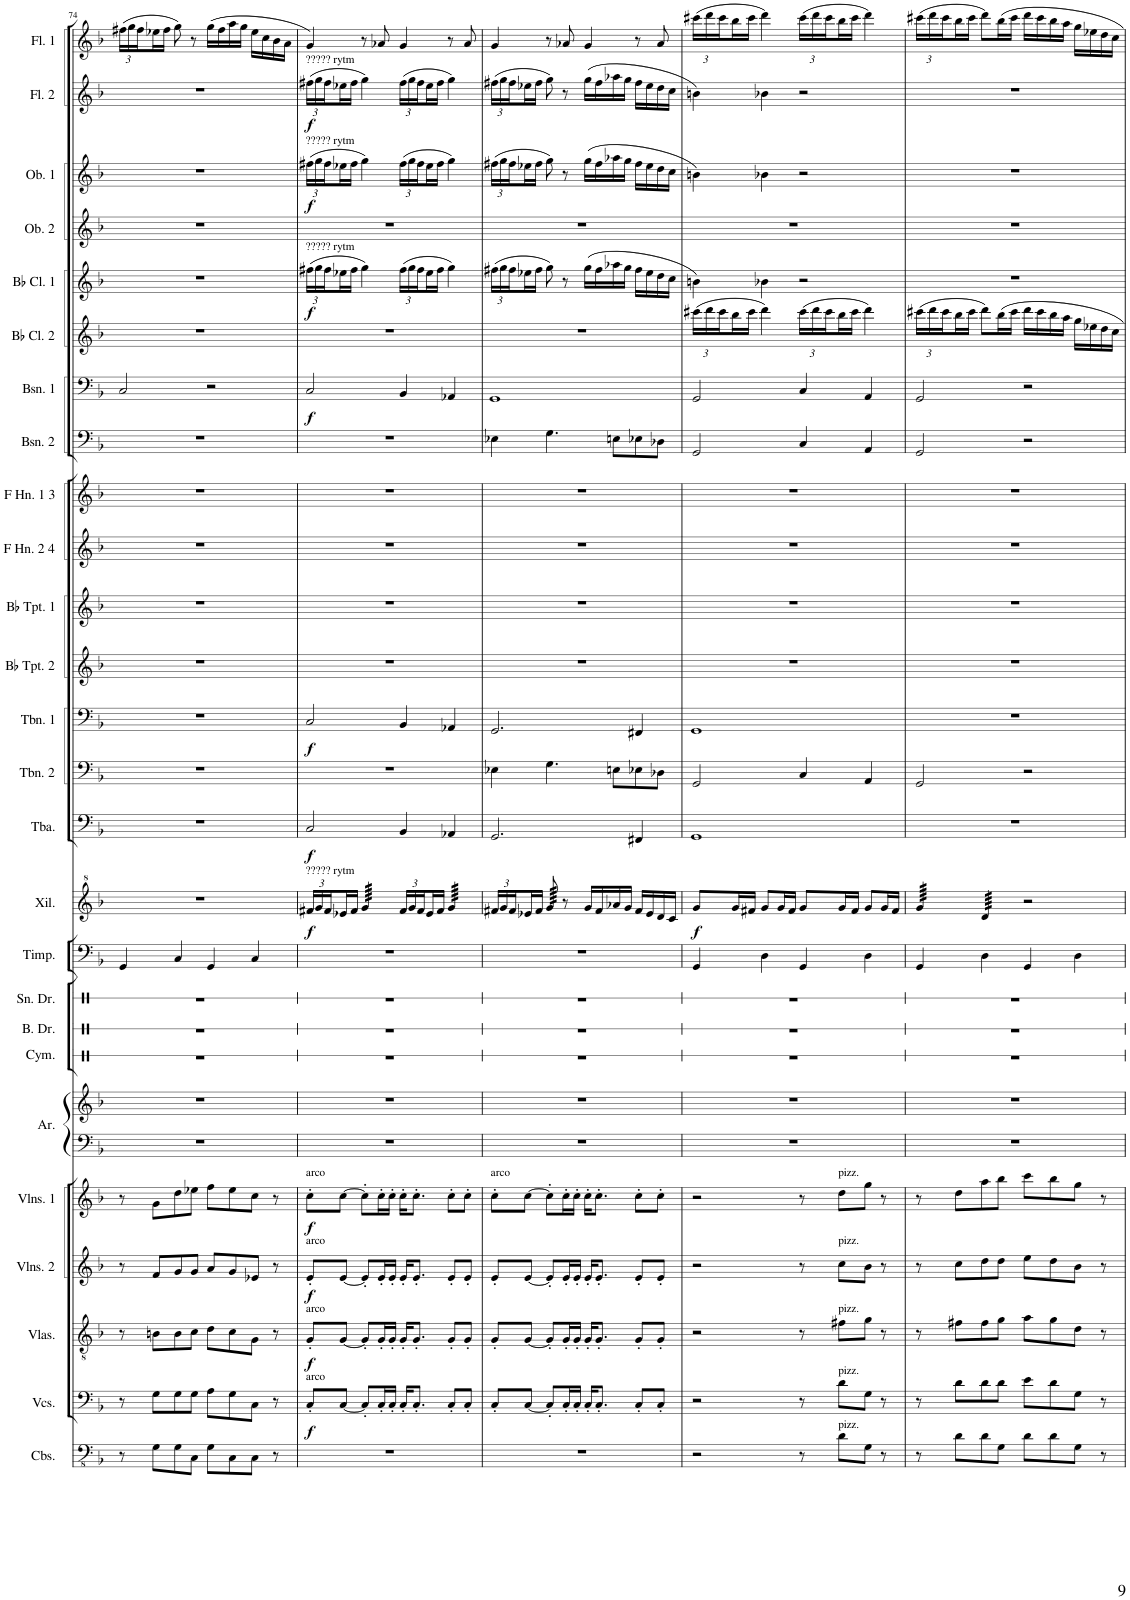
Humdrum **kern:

**kern	**kern	**dynam	**kern	**dynam	**kern	**dynam	**kern	**dynam	**kern	**kern	**kern	**kern	**kern	**kern	**kern	**dynam	**kern	**dynam	**kern	**kern	**dynam	**kern	**kern	**kern	**kern	**kern	**kern	**dynam	**kern	**kern	**dynam	**kern	**kern	**dynam	**kern	**dynam	**kern
*part26	*part25	*part25	*part24	*part24	*part23	*part23	*part22	*part22	*part21	*part21	*part20	*part19	*part18	*part17	*part16	*part16	*part15	*part15	*part14	*part13	*part13	*part12	*part11	*part10	*part9	*part8	*part7	*part7	*part6	*part5	*part5	*part4	*part3	*part3	*part2	*part2	*part1
*staff27	*staff26	*staff26	*staff25	*staff25	*staff24	*staff24	*staff23	*staff23	*staff22	*staff21	*staff20	*staff19	*staff18	*staff17	*staff16	*staff16	*staff15	*staff15	*staff14	*staff13	*staff13	*staff12	*staff11	*staff10	*staff9	*staff8	*staff7	*staff7	*staff6	*staff5	*staff5	*staff4	*staff3	*staff3	*staff2	*staff2	*staff1
*I"Contrabasses	*I"Violoncellos	*	*I"Violas	*	*I"Violins 2	*	*I"Violins 1	*	*I"Arpa	*	*I"Cymbal	*I"Bass Drum	*I"Snare Drum	*I"Timpani	*I"Xilofono	*	*I"Tuba	*	*I"Trombone 2	*I"Trombone 1	*	*I"Bb Trumpet 2	*I"Bb Trumpet 1	*I"F Horn 2 &amp; 4	*I"F Horn 1 &amp; 3	*I"Bassoon 2	*I"Bassoon 1	*	*I"Bb Clarinet 2	*I"Bb Clarinet 1	*	*I"Oboe 2	*I"Oboe 1	*	*I"Flute 2	*	*I"Flute 1
*I'Cbs.	*I'Vcs.	*	*I'Vlas.	*	*I'Vlns. 2	*	*I'Vlns. 1	*	*I'Ar.	*	*I'Cym.	*I'B. Dr.	*I'Sn. Dr.	*I'Timp.	*I'Xil.	*	*I'Tba.	*	*I'Tbn. 2	*I'Tbn. 1	*	*I'Bb Tpt. 2	*I'Bb Tpt. 1	*I'F Hn. 2 4	*I'F Hn. 1 3	*I'Bsn. 2	*I'Bsn. 1	*	*I'Bb Cl. 2	*I'Bb Cl. 1	*	*I'Ob. 2	*I'Ob. 1	*	*I'Fl. 2	*	*I'Fl. 1
!!LO:PB:g=z
*clefFv4	*clefF4	*	*clefGv2	*	*clefG2	*	*clefG2	*	*clefF4	*clefG2	*clefX	*clefX	*clefX	*clefF4	*clefG^2	*	*clefF4	*	*clefF4	*clefF4	*	*clefG2	*clefG2	*clefG2	*clefG2	*clefF4	*clefF4	*	*clefG2	*clefG2	*	*clefG2	*clefG2	*	*clefG2	*	*clefG2
*	*	*	*	*	*	*	*	*	*	*	*	*	*	*	*	*	*	*	*	*	*	*ITrd1c2	*ITrd1c2	*ITrd4c7	*ITrd4c7	*	*	*	*ITrd1c2	*ITrd1c2	*	*	*	*	*	*	*
*k[b-]	*k[b-]	*	*k[b-]	*	*k[b-]	*	*k[b-]	*	*k[b-]	*k[b-]	*k[]	*k[]	*k[]	*k[b-]	*k[b-]	*	*k[b-]	*	*k[b-]	*k[b-]	*	*k[b-]	*k[b-]	*k[b-]	*k[b-]	*k[b-]	*k[b-]	*	*k[b-]	*k[b-]	*	*k[b-]	*k[b-]	*	*k[b-]	*	*k[b-]
*M4/4	*M4/4	*	*M4/4	*	*M4/4	*	*M4/4	*	*M4/4	*M4/4	*M4/4	*M4/4	*M4/4	*M4/4	*M4/4	*	*M4/4	*	*M4/4	*M4/4	*	*M4/4	*M4/4	*M4/4	*M4/4	*M4/4	*M4/4	*	*M4/4	*M4/4	*	*M4/4	*M4/4	*	*M4/4	*	*M4/4
*	*	*	*	*	*	*	*	*	*	*	*	*	*	*	*	*	*	*	*	*	*	*	*	*	*	*	*	*	*	*	*	*	*	*	*	*	*Xbrackettup
=74	=74	=74	=74	=74	=74	=74	=74	=74	=74	=74	=74	=74	=74	=74	=74	=74	=74	=74	=74	=74	=74	=74	=74	=74	=74	=74	=74	=74	=74	=74	=74	=74	=74	=74	=74	=74	=74
8r	8r	.	8r	.	8r	.	8r	.	1r	1r	1r	1r	1r	4GG/	1r	.	1r	.	1r	1r	.	1r	1r	1r	1r	1r	2C/	.	1r	1r	.	1r	1r	.	1r	.	(24ff#X\LL
.	.	.	.	.	.	.	.	.	.	.	.	.	.	.	.	.	.	.	.	.	.	.	.	.	.	.	.	.	.	.	.	.	.	.	.	.	24gg\
.	.	.	.	.	.	.	.	.	.	.	.	.	.	.	.	.	.	.	.	.	.	.	.	.	.	.	.	.	.	.	.	.	.	.	.	.	24ff#\
8GG\L	8G\L	.	8Bn\L	.	8f/L	.	8g\L	.	.	.	.	.	.	.	.	.	.	.	.	.	.	.	.	.	.	.	.	.	.	.	.	.	.	.	.	.	16ee-X\
.	.	.	.	.	.	.	.	.	.	.	.	.	.	.	.	.	.	.	.	.	.	.	.	.	.	.	.	.	.	.	.	.	.	.	.	.	16ff#\JJ
8GG\	8G\	.	8B\	.	8g/	.	8dd\	.	.	.	.	.	.	4C/	.	.	.	.	.	.	.	.	.	.	.	.	.	.	.	.	.	.	.	.	.	.	8gg\)
8CC\J	8G\J	.	8c\J	.	8g/J	.	8ee-X\J	.	.	.	.	.	.	.	.	.	.	.	.	.	.	.	.	.	.	.	.	.	.	.	.	.	.	.	.	.	8r
8GG\L	8A\L	.	8d\L	.	8a/L	.	8ff\L	.	.	.	.	.	.	4GG/	.	.	.	.	.	.	.	.	.	.	.	.	2r	.	.	.	.	.	.	.	.	.	(16gg\LL
.	.	.	.	.	.	.	.	.	.	.	.	.	.	.	.	.	.	.	.	.	.	.	.	.	.	.	.	.	.	.	.	.	.	.	.	.	16ff#\
8CC\	8G\	.	8c\	.	8g/	.	8ee-\	.	.	.	.	.	.	.	.	.	.	.	.	.	.	.	.	.	.	.	.	.	.	.	.	.	.	.	.	.	16aa\
.	.	.	.	.	.	.	.	.	.	.	.	.	.	.	.	.	.	.	.	.	.	.	.	.	.	.	.	.	.	.	.	.	.	.	.	.	16gg\JJ
8CC\J	8C\J	.	8G\J	.	8e-X/J	.	8cc\J	.	.	.	.	.	.	4C/	.	.	.	.	.	.	.	.	.	.	.	.	.	.	.	.	.	.	.	.	.	.	16ee-\LL
.	.	.	.	.	.	.	.	.	.	.	.	.	.	.	.	.	.	.	.	.	.	.	.	.	.	.	.	.	.	.	.	.	.	.	.	.	16cc\
8r	8r	.	8r	.	8r	.	8r	.	.	.	.	.	.	.	.	.	.	.	.	.	.	.	.	.	.	.	.	.	.	.	.	.	.	.	.	.	16b-\
.	.	.	.	.	.	.	.	.	.	.	.	.	.	.	.	.	.	.	.	.	.	.	.	.	.	.	.	.	.	.	.	.	.	.	.	.	16a\JJ
=75	=75	=75	=75	=75	=75	=75	=75	=75	=75	=75	=75	=75	=75	=75	=75	=75	=75	=75	=75	=75	=75	=75	=75	=75	=75	=75	=75	=75	=75	=75	=75	=75	=75	=75	=75	=75	=75
*	*	*	*	*	*	*	*	*	*	*	*	*	*	*	*Xbrackettup	*	*	*	*	*	*	*	*	*	*	*	*	*	*	*Xbrackettup	*	*	*Xbrackettup	*	*Xbrackettup	*	*
!	!	!	!	!	!	!	!	!	!	!	!	!	!	!	!	!	!	!	!	!	!	!	!	!	!	!	!	!	!	!	!	!	!	!	!LO:TX:a:t=????? rytm	!	!
!	!	!	!	!	!	!	!	!	!	!	!	!	!	!	!	!	!	!	!	!	!	!	!	!	!	!	!	!	!	!	!	!	!LO:TX:a:t=????? rytm	!	!	!	!
!	!	!	!	!	!	!	!	!	!	!	!	!	!	!	!	!	!	!	!	!	!	!	!	!	!	!	!	!	!	!LO:TX:a:t=????? rytm	!	!	!	!	!	!	!
!	!	!	!	!	!	!	!	!	!	!	!	!	!	!	!LO:TX:a:t=????? rytm	!	!	!	!	!	!	!	!	!	!	!	!	!	!	!	!	!	!	!	!	!	!
!	!	!	!	!	!	!	!LO:TX:a:t=arco	!	!	!	!	!	!	!	!	!	!	!	!	!	!	!	!	!	!	!	!	!	!	!	!	!	!	!	!	!	!
!	!	!	!	!	!LO:TX:a:t=arco	!	!	!	!	!	!	!	!	!	!	!	!	!	!	!	!	!	!	!	!	!	!	!	!	!	!	!	!	!	!	!	!
!	!	!	!LO:TX:a:t=arco	!	!	!	!	!	!	!	!	!	!	!	!	!	!	!	!	!	!	!	!	!	!	!	!	!	!	!	!	!	!	!	!	!	!
!	!LO:TX:a:t=arco	!	!	!	!	!	!	!	!	!	!	!	!	!	!	!	!	!	!	!	!	!	!	!	!	!	!	!	!	!	!	!	!	!	!	!	!
!	!	!LO:DY:b	!	!LO:DY:b	!	!LO:DY:b	!	!LO:DY:b	!	!	!	!	!	!	!	!LO:DY:b	!	!LO:DY:b	!	!	!LO:DY:b	!	!	!	!	!	!	!LO:DY:b	!	!	!LO:DY:b	!	!	!LO:DY:b	!	!LO:DY:b	!
1r	8C'/L	f	8G'/L	f	8e'/L	f	8cc'\L	f	1r	1r	1r	1r	1r	1r	24ff#X/LL	f	2C/	f	1r	2C/	f	1r	1r	1r	1r	1r	2C/	f	1r	(24ff#X\LL	f	1r	(24ff#X\LL	f	(24ff#X\LL	f	4g/)
.	.	.	.	.	.	.	.	.	.	.	.	.	.	.	24gg/	.	.	.	.	.	.	.	.	.	.	.	.	.	.	24gg\	.	.	24gg\	.	24gg\	.	.
.	.	.	.	.	.	.	.	.	.	.	.	.	.	.	24ff#/	.	.	.	.	.	.	.	.	.	.	.	.	.	.	24ff#\	.	.	24ff#\	.	24ff#\	.	.
.	[8C/J	.	[8G/J	.	[8e/J	.	[8cc\J	.	.	.	.	.	.	.	16ee-X/	.	.	.	.	.	.	.	.	.	.	.	.	.	.	16ee-X\	.	.	16ee-X\	.	16ee-X\	.	.
.	.	.	.	.	.	.	.	.	.	.	.	.	.	.	16ff#/JJ	.	.	.	.	.	.	.	.	.	.	.	.	.	.	16ff#\JJ	.	.	16ff#\JJ	.	16ff#\JJ	.	.
*	*	*	*	*	*	*	*	*	*	*	*	*	*	*	*tremolo	*	*	*	*	*	*	*	*	*	*	*	*	*	*	*	*	*	*	*	*	*	*
.	8C'/L]	.	8G'/L]	.	8e'/L]	.	8cc'\L]	.	.	.	.	.	.	.	64gg/LLLL	.	.	.	.	.	.	.	.	.	.	.	.	.	.	4gg\)	.	.	4gg\)	.	4gg\)	.	8r
.	.	.	.	.	.	.	.	.	.	.	.	.	.	.	64gg/	.	.	.	.	.	.	.	.	.	.	.	.	.	.	.	.	.	.	.	.	.	.
.	.	.	.	.	.	.	.	.	.	.	.	.	.	.	64gg/	.	.	.	.	.	.	.	.	.	.	.	.	.	.	.	.	.	.	.	.	.	.
.	.	.	.	.	.	.	.	.	.	.	.	.	.	.	64gg/	.	.	.	.	.	.	.	.	.	.	.	.	.	.	.	.	.	.	.	.	.	.
.	.	.	.	.	.	.	.	.	.	.	.	.	.	.	64gg/	.	.	.	.	.	.	.	.	.	.	.	.	.	.	.	.	.	.	.	.	.	.
.	.	.	.	.	.	.	.	.	.	.	.	.	.	.	64gg/	.	.	.	.	.	.	.	.	.	.	.	.	.	.	.	.	.	.	.	.	.	.
.	.	.	.	.	.	.	.	.	.	.	.	.	.	.	64gg/	.	.	.	.	.	.	.	.	.	.	.	.	.	.	.	.	.	.	.	.	.	.
.	.	.	.	.	.	.	.	.	.	.	.	.	.	.	64gg/	.	.	.	.	.	.	.	.	.	.	.	.	.	.	.	.	.	.	.	.	.	.
.	16C'/L	.	16G'/L	.	16e'/L	.	16cc'\L	.	.	.	.	.	.	.	64gg/	.	.	.	.	.	.	.	.	.	.	.	.	.	.	.	.	.	.	.	.	.	8a-X/
.	.	.	.	.	.	.	.	.	.	.	.	.	.	.	64gg/	.	.	.	.	.	.	.	.	.	.	.	.	.	.	.	.	.	.	.	.	.	.
.	.	.	.	.	.	.	.	.	.	.	.	.	.	.	64gg/	.	.	.	.	.	.	.	.	.	.	.	.	.	.	.	.	.	.	.	.	.	.
.	.	.	.	.	.	.	.	.	.	.	.	.	.	.	64gg/	.	.	.	.	.	.	.	.	.	.	.	.	.	.	.	.	.	.	.	.	.	.
.	16C'/JJ	.	16G'/JJ	.	16e'/JJ	.	16cc'\JJ	.	.	.	.	.	.	.	64gg/	.	.	.	.	.	.	.	.	.	.	.	.	.	.	.	.	.	.	.	.	.	.
.	.	.	.	.	.	.	.	.	.	.	.	.	.	.	64gg/	.	.	.	.	.	.	.	.	.	.	.	.	.	.	.	.	.	.	.	.	.	.
.	.	.	.	.	.	.	.	.	.	.	.	.	.	.	64gg/	.	.	.	.	.	.	.	.	.	.	.	.	.	.	.	.	.	.	.	.	.	.
.	.	.	.	.	.	.	.	.	.	.	.	.	.	.	64gg/JJJJ	.	.	.	.	.	.	.	.	.	.	.	.	.	.	.	.	.	.	.	.	.	.
*	*	*	*	*	*	*	*	*	*	*	*	*	*	*	*Xtremolo	*	*	*	*	*	*	*	*	*	*	*	*	*	*	*	*	*	*	*	*	*	*
.	16C'/KL	.	16G'/KL	.	16e'/KL	.	16cc'\KL	.	.	.	.	.	.	.	24ff#/LL	.	4BB-/	.	.	4BB-/	.	.	.	.	.	.	4BB-/	.	.	(24ff#\LL	.	.	(24ff#\LL	.	(24ff#\LL	.	4g/
.	.	.	.	.	.	.	.	.	.	.	.	.	.	.	24gg/	.	.	.	.	.	.	.	.	.	.	.	.	.	.	24gg\	.	.	24gg\	.	24gg\	.	.
.	8.C'/J	.	8.G'/J	.	8.e'/J	.	8.cc'\J	.	.	.	.	.	.	.	.	.	.	.	.	.	.	.	.	.	.	.	.	.	.	.	.	.	.	.	.	.	.
.	.	.	.	.	.	.	.	.	.	.	.	.	.	.	24ff#/	.	.	.	.	.	.	.	.	.	.	.	.	.	.	24ff#\	.	.	24ff#\	.	24ff#\	.	.
.	.	.	.	.	.	.	.	.	.	.	.	.	.	.	16ee-/	.	.	.	.	.	.	.	.	.	.	.	.	.	.	16ee-\	.	.	16ee-\	.	16ee-\	.	.
.	.	.	.	.	.	.	.	.	.	.	.	.	.	.	16ff#/JJ	.	.	.	.	.	.	.	.	.	.	.	.	.	.	16ff#\JJ	.	.	16ff#\JJ	.	16ff#\JJ	.	.
*	*	*	*	*	*	*	*	*	*	*	*	*	*	*	*tremolo	*	*	*	*	*	*	*	*	*	*	*	*	*	*	*	*	*	*	*	*	*	*
.	8C'/L	.	8G'/L	.	8e'/L	.	8cc'\L	.	.	.	.	.	.	.	64gg/LLLL	.	4AA-X/	.	.	4AA-X/	.	.	.	.	.	.	4AA-X/	.	.	4gg\)	.	.	4gg\)	.	4gg\)	.	8r
.	.	.	.	.	.	.	.	.	.	.	.	.	.	.	64gg/	.	.	.	.	.	.	.	.	.	.	.	.	.	.	.	.	.	.	.	.	.	.
.	.	.	.	.	.	.	.	.	.	.	.	.	.	.	64gg/	.	.	.	.	.	.	.	.	.	.	.	.	.	.	.	.	.	.	.	.	.	.
.	.	.	.	.	.	.	.	.	.	.	.	.	.	.	64gg/	.	.	.	.	.	.	.	.	.	.	.	.	.	.	.	.	.	.	.	.	.	.
.	.	.	.	.	.	.	.	.	.	.	.	.	.	.	64gg/	.	.	.	.	.	.	.	.	.	.	.	.	.	.	.	.	.	.	.	.	.	.
.	.	.	.	.	.	.	.	.	.	.	.	.	.	.	64gg/	.	.	.	.	.	.	.	.	.	.	.	.	.	.	.	.	.	.	.	.	.	.
.	.	.	.	.	.	.	.	.	.	.	.	.	.	.	64gg/	.	.	.	.	.	.	.	.	.	.	.	.	.	.	.	.	.	.	.	.	.	.
.	.	.	.	.	.	.	.	.	.	.	.	.	.	.	64gg/	.	.	.	.	.	.	.	.	.	.	.	.	.	.	.	.	.	.	.	.	.	.
.	8C'/J	.	8G'/J	.	8e'/J	.	8cc'\J	.	.	.	.	.	.	.	64gg/	.	.	.	.	.	.	.	.	.	.	.	.	.	.	.	.	.	.	.	.	.	8a-/
.	.	.	.	.	.	.	.	.	.	.	.	.	.	.	64gg/	.	.	.	.	.	.	.	.	.	.	.	.	.	.	.	.	.	.	.	.	.	.
.	.	.	.	.	.	.	.	.	.	.	.	.	.	.	64gg/	.	.	.	.	.	.	.	.	.	.	.	.	.	.	.	.	.	.	.	.	.	.
.	.	.	.	.	.	.	.	.	.	.	.	.	.	.	64gg/	.	.	.	.	.	.	.	.	.	.	.	.	.	.	.	.	.	.	.	.	.	.
.	.	.	.	.	.	.	.	.	.	.	.	.	.	.	64gg/	.	.	.	.	.	.	.	.	.	.	.	.	.	.	.	.	.	.	.	.	.	.
.	.	.	.	.	.	.	.	.	.	.	.	.	.	.	64gg/	.	.	.	.	.	.	.	.	.	.	.	.	.	.	.	.	.	.	.	.	.	.
.	.	.	.	.	.	.	.	.	.	.	.	.	.	.	64gg/	.	.	.	.	.	.	.	.	.	.	.	.	.	.	.	.	.	.	.	.	.	.
.	.	.	.	.	.	.	.	.	.	.	.	.	.	.	64gg/JJJJ	.	.	.	.	.	.	.	.	.	.	.	.	.	.	.	.	.	.	.	.	.	.
*	*	*	*	*	*	*	*	*	*	*	*	*	*	*	*Xtremolo	*	*	*	*	*	*	*	*	*	*	*	*	*	*	*	*	*	*	*	*	*	*
=76	=76	=76	=76	=76	=76	=76	=76	=76	=76	=76	=76	=76	=76	=76	=76	=76	=76	=76	=76	=76	=76	=76	=76	=76	=76	=76	=76	=76	=76	=76	=76	=76	=76	=76	=76	=76	=76
!	!	!	!	!	!	!	!LO:TX:a:t=arco	!	!	!	!	!	!	!	!	!	!	!	!	!	!	!	!	!	!	!	!	!	!	!	!	!	!	!	!	!	!
1r	8C'/L	.	8G'/L	.	8e'/L	.	8cc'\L	.	1r	1r	1r	1r	1r	1r	24ff#X/LL	.	2.GG/	.	4E-X\	2.GG/	.	1r	1r	1r	1r	4E-X\	1GG	.	1r	(24ff#X\LL	.	1r	(24ff#X\LL	.	(24ff#X\LL	.	4g/
.	.	.	.	.	.	.	.	.	.	.	.	.	.	.	24gg/	.	.	.	.	.	.	.	.	.	.	.	.	.	.	24gg\	.	.	24gg\	.	24gg\	.	.
.	.	.	.	.	.	.	.	.	.	.	.	.	.	.	24ff#/	.	.	.	.	.	.	.	.	.	.	.	.	.	.	24ff#\	.	.	24ff#\	.	24ff#\	.	.
.	[8C/J	.	[8G/J	.	[8e/J	.	[8cc\J	.	.	.	.	.	.	.	16ee-X/	.	.	.	.	.	.	.	.	.	.	.	.	.	.	16ee-X\	.	.	16ee-X\	.	16ee-X\	.	.
.	.	.	.	.	.	.	.	.	.	.	.	.	.	.	16ff#/JJ	.	.	.	.	.	.	.	.	.	.	.	.	.	.	16ff#\JJ	.	.	16ff#\JJ	.	16ff#\JJ	.	.
*	*	*	*	*	*	*	*	*	*	*	*	*	*	*	*tremolo	*	*	*	*	*	*	*	*	*	*	*	*	*	*	*	*	*	*	*	*	*	*
.	8C'/L]	.	8G'/L]	.	8e'/L]	.	8cc'\L]	.	.	.	.	.	.	.	128gg/	.	.	.	4.G\	.	.	.	.	.	.	4.G\	.	.	.	8gg\)	.	.	8gg\)	.	8gg\)	.	8r
.	.	.	.	.	.	.	.	.	.	.	.	.	.	.	128gg/	.	.	.	.	.	.	.	.	.	.	.	.	.	.	.	.	.	.	.	.	.	.
.	.	.	.	.	.	.	.	.	.	.	.	.	.	.	128gg/	.	.	.	.	.	.	.	.	.	.	.	.	.	.	.	.	.	.	.	.	.	.
.	.	.	.	.	.	.	.	.	.	.	.	.	.	.	128gg/	.	.	.	.	.	.	.	.	.	.	.	.	.	.	.	.	.	.	.	.	.	.
.	.	.	.	.	.	.	.	.	.	.	.	.	.	.	128gg/	.	.	.	.	.	.	.	.	.	.	.	.	.	.	.	.	.	.	.	.	.	.
.	.	.	.	.	.	.	.	.	.	.	.	.	.	.	128gg/	.	.	.	.	.	.	.	.	.	.	.	.	.	.	.	.	.	.	.	.	.	.
.	.	.	.	.	.	.	.	.	.	.	.	.	.	.	128gg/	.	.	.	.	.	.	.	.	.	.	.	.	.	.	.	.	.	.	.	.	.	.
.	.	.	.	.	.	.	.	.	.	.	.	.	.	.	128gg/	.	.	.	.	.	.	.	.	.	.	.	.	.	.	.	.	.	.	.	.	.	.
.	.	.	.	.	.	.	.	.	.	.	.	.	.	.	128gg/	.	.	.	.	.	.	.	.	.	.	.	.	.	.	.	.	.	.	.	.	.	.
.	.	.	.	.	.	.	.	.	.	.	.	.	.	.	128gg/	.	.	.	.	.	.	.	.	.	.	.	.	.	.	.	.	.	.	.	.	.	.
.	.	.	.	.	.	.	.	.	.	.	.	.	.	.	128gg/	.	.	.	.	.	.	.	.	.	.	.	.	.	.	.	.	.	.	.	.	.	.
.	.	.	.	.	.	.	.	.	.	.	.	.	.	.	128gg/	.	.	.	.	.	.	.	.	.	.	.	.	.	.	.	.	.	.	.	.	.	.
.	.	.	.	.	.	.	.	.	.	.	.	.	.	.	128gg/	.	.	.	.	.	.	.	.	.	.	.	.	.	.	.	.	.	.	.	.	.	.
.	.	.	.	.	.	.	.	.	.	.	.	.	.	.	128gg/	.	.	.	.	.	.	.	.	.	.	.	.	.	.	.	.	.	.	.	.	.	.
.	.	.	.	.	.	.	.	.	.	.	.	.	.	.	128gg/	.	.	.	.	.	.	.	.	.	.	.	.	.	.	.	.	.	.	.	.	.	.
.	.	.	.	.	.	.	.	.	.	.	.	.	.	.	128gg/	.	.	.	.	.	.	.	.	.	.	.	.	.	.	.	.	.	.	.	.	.	.
*	*	*	*	*	*	*	*	*	*	*	*	*	*	*	*Xtremolo	*	*	*	*	*	*	*	*	*	*	*	*	*	*	*	*	*	*	*	*	*	*
.	16C'/L	.	16G'/L	.	16e'/L	.	16cc'\L	.	.	.	.	.	.	.	8r	.	.	.	.	.	.	.	.	.	.	.	.	.	.	8r	.	.	8r	.	8r	.	8a-X/
.	16C'/JJ	.	16G'/JJ	.	16e'/JJ	.	16cc'\JJ	.	.	.	.	.	.	.	.	.	.	.	.	.	.	.	.	.	.	.	.	.	.	.	.	.	.	.	.	.	.
.	16C'/KL	.	16G'/KL	.	16e'/KL	.	16cc'\KL	.	.	.	.	.	.	.	16gg/LL	.	.	.	.	.	.	.	.	.	.	.	.	.	.	(16gg\LL	.	.	(16gg\LL	.	(16gg\LL	.	4g/
.	8.C'/J	.	8.G'/J	.	8.e'/J	.	8.cc'\J	.	.	.	.	.	.	.	16ff#/	.	.	.	.	.	.	.	.	.	.	.	.	.	.	16ff#\	.	.	16ff#\	.	16ff#\	.	.
.	.	.	.	.	.	.	.	.	.	.	.	.	.	.	16aa-X/	.	.	.	8En\L	.	.	.	.	.	.	8En\L	.	.	.	16aa-X\	.	.	16aa-X\	.	16aa-X\	.	.
.	.	.	.	.	.	.	.	.	.	.	.	.	.	.	16gg/JJ	.	.	.	.	.	.	.	.	.	.	.	.	.	.	16gg\JJ	.	.	16gg\JJ	.	16gg\JJ	.	.
.	8C'/L	.	8G'/L	.	8e'/L	.	8cc'\L	.	.	.	.	.	.	.	16ff#/LL	.	4FF#X/	.	8E-X\	4FF#X/	.	.	.	.	.	8E-X\	.	.	.	16ff#\LL	.	.	16ff#\LL	.	16ff#\LL	.	8r
.	.	.	.	.	.	.	.	.	.	.	.	.	.	.	16ee-/	.	.	.	.	.	.	.	.	.	.	.	.	.	.	16ee-\	.	.	16ee-\	.	16ee-\	.	.
.	8C'/J	.	8G'/J	.	8e'/J	.	8cc'\J	.	.	.	.	.	.	.	16dd/	.	.	.	8D-X\J	.	.	.	.	.	.	8D-X\J	.	.	.	16dd\	.	.	16dd\	.	16dd\	.	8a-/
.	.	.	.	.	.	.	.	.	.	.	.	.	.	.	16cc/JJ	.	.	.	.	.	.	.	.	.	.	.	.	.	.	16cc\JJ	.	.	16cc\JJ	.	16cc\JJ	.	.
=77	=77	=77	=77	=77	=77	=77	=77	=77	=77	=77	=77	=77	=77	=77	=77	=77	=77	=77	=77	=77	=77	=77	=77	=77	=77	=77	=77	=77	=77	=77	=77	=77	=77	=77	=77	=77	=77
*	*	*	*	*	*	*	*	*	*	*	*	*	*	*	*	*	*	*	*	*	*	*	*	*	*	*	*	*	*Xbrackettup	*	*	*	*	*	*	*	*
!	!	!	!	!	!	!	!	!	!	!	!	!	!	!	!	!LO:DY:b	!	!	!	!	!	!	!	!	!	!	!	!	!	!	!	!	!	!	!	!	!
2r	2r	.	2r	.	2r	.	2r	.	1r	1r	1r	1r	1r	4GG/	8gg/L	f	1GG	.	2GG/	1GG	.	1r	1r	1r	1r	2GG/	2GG/	.	(24ccc#X\LL	4bn\)	.	1r	4bn\)	.	4bn\)	.	(24ccc#X\LL
.	.	.	.	.	.	.	.	.	.	.	.	.	.	.	.	.	.	.	.	.	.	.	.	.	.	.	.	.	24ddd\	.	.	.	.	.	.	.	24ddd\
.	.	.	.	.	.	.	.	.	.	.	.	.	.	.	.	.	.	.	.	.	.	.	.	.	.	.	.	.	24ccc#\	.	.	.	.	.	.	.	24ccc#\
.	.	.	.	.	.	.	.	.	.	.	.	.	.	.	16gg/L	.	.	.	.	.	.	.	.	.	.	.	.	.	16bb-\	.	.	.	.	.	.	.	16bb-\
.	.	.	.	.	.	.	.	.	.	.	.	.	.	.	16ff#X/JJ	.	.	.	.	.	.	.	.	.	.	.	.	.	16ccc#\JJ	.	.	.	.	.	.	.	16ccc#\JJ
.	.	.	.	.	.	.	.	.	.	.	.	.	.	4D\	8gg/L	.	.	.	.	.	.	.	.	.	.	.	.	.	4ddd\)	4b-X\	.	.	4b-X\	.	4b-X\	.	4ddd\)
.	.	.	.	.	.	.	.	.	.	.	.	.	.	.	16gg/L	.	.	.	.	.	.	.	.	.	.	.	.	.	.	.	.	.	.	.	.	.	.
.	.	.	.	.	.	.	.	.	.	.	.	.	.	.	16ff#/JJ	.	.	.	.	.	.	.	.	.	.	.	.	.	.	.	.	.	.	.	.	.	.
8r	8r	.	8r	.	8r	.	8r	.	.	.	.	.	.	4GG/	8gg/L	.	.	.	4C/	.	.	.	.	.	.	4C/	4C/	.	(24ccc#\LL	2r	.	.	2r	.	2r	.	(24ccc#\LL
.	.	.	.	.	.	.	.	.	.	.	.	.	.	.	.	.	.	.	.	.	.	.	.	.	.	.	.	.	24ddd\	.	.	.	.	.	.	.	24ddd\
.	.	.	.	.	.	.	.	.	.	.	.	.	.	.	.	.	.	.	.	.	.	.	.	.	.	.	.	.	24ccc#\	.	.	.	.	.	.	.	24ccc#\
!	!	!	!	!	!	!	!LO:TX:a:t=pizz.	!	!	!	!	!	!	!	!	!	!	!	!	!	!	!	!	!	!	!	!	!	!	!	!	!	!	!	!	!	!
!	!	!	!	!	!LO:TX:a:t=pizz.	!	!	!	!	!	!	!	!	!	!	!	!	!	!	!	!	!	!	!	!	!	!	!	!	!	!	!	!	!	!	!	!
!	!	!	!LO:TX:a:t=pizz.	!	!	!	!	!	!	!	!	!	!	!	!	!	!	!	!	!	!	!	!	!	!	!	!	!	!	!	!	!	!	!	!	!	!
!	!LO:TX:a:t=pizz.	!	!	!	!	!	!	!	!	!	!	!	!	!	!	!	!	!	!	!	!	!	!	!	!	!	!	!	!	!	!	!	!	!	!	!	!
!LO:TX:a:t=pizz.	!	!	!	!	!	!	!	!	!	!	!	!	!	!	!	!	!	!	!	!	!	!	!	!	!	!	!	!	!	!	!	!	!	!	!	!	!
8D\L	8d\L	.	8f#X\L	.	8cc\L	.	8dd\L	.	.	.	.	.	.	.	16gg/L	.	.	.	.	.	.	.	.	.	.	.	.	.	16bb-\	.	.	.	.	.	.	.	16bb-\
.	.	.	.	.	.	.	.	.	.	.	.	.	.	.	16ff#/JJ	.	.	.	.	.	.	.	.	.	.	.	.	.	16ccc#\JJ	.	.	.	.	.	.	.	16ccc#\JJ
8GG\J	8G\J	.	8g\J	.	8b-\J	.	8gg\J	.	.	.	.	.	.	4D\	8gg/L	.	.	.	4AA/	.	.	.	.	.	.	4AA/	4AA/	.	4ddd\)	.	.	.	.	.	.	.	4ddd\)
8r	8r	.	8r	.	8r	.	8r	.	.	.	.	.	.	.	16gg/L	.	.	.	.	.	.	.	.	.	.	.	.	.	.	.	.	.	.	.	.	.	.
.	.	.	.	.	.	.	.	.	.	.	.	.	.	.	16ff#/JJ	.	.	.	.	.	.	.	.	.	.	.	.	.	.	.	.	.	.	.	.	.	.
=78	=78	=78	=78	=78	=78	=78	=78	=78	=78	=78	=78	=78	=78	=78	=78	=78	=78	=78	=78	=78	=78	=78	=78	=78	=78	=78	=78	=78	=78	=78	=78	=78	=78	=78	=78	=78	=78
*	*	*	*	*	*	*	*	*	*	*	*	*	*	*	*tremolo	*	*	*	*	*	*	*	*	*	*	*	*	*	*	*	*	*	*	*	*	*	*
8r	8r	.	8r	.	8r	.	8r	.	1r	1r	1r	1r	1r	4GG/	64gg/LLLL	.	1r	.	2GG/	1r	.	1r	1r	1r	1r	2GG/	2GG/	.	(24ccc#X\LL	1r	.	1r	1r	.	1r	.	(24ccc#X\LL
.	.	.	.	.	.	.	.	.	.	.	.	.	.	.	64gg/	.	.	.	.	.	.	.	.	.	.	.	.	.	.	.	.	.	.	.	.	.	.
.	.	.	.	.	.	.	.	.	.	.	.	.	.	.	64gg/	.	.	.	.	.	.	.	.	.	.	.	.	.	.	.	.	.	.	.	.	.	.
.	.	.	.	.	.	.	.	.	.	.	.	.	.	.	.	.	.	.	.	.	.	.	.	.	.	.	.	.	24ddd\	.	.	.	.	.	.	.	24ddd\
.	.	.	.	.	.	.	.	.	.	.	.	.	.	.	64gg/	.	.	.	.	.	.	.	.	.	.	.	.	.	.	.	.	.	.	.	.	.	.
.	.	.	.	.	.	.	.	.	.	.	.	.	.	.	64gg/	.	.	.	.	.	.	.	.	.	.	.	.	.	.	.	.	.	.	.	.	.	.
.	.	.	.	.	.	.	.	.	.	.	.	.	.	.	64gg/	.	.	.	.	.	.	.	.	.	.	.	.	.	.	.	.	.	.	.	.	.	.
.	.	.	.	.	.	.	.	.	.	.	.	.	.	.	.	.	.	.	.	.	.	.	.	.	.	.	.	.	24ccc#\	.	.	.	.	.	.	.	24ccc#\
.	.	.	.	.	.	.	.	.	.	.	.	.	.	.	64gg/	.	.	.	.	.	.	.	.	.	.	.	.	.	.	.	.	.	.	.	.	.	.
.	.	.	.	.	.	.	.	.	.	.	.	.	.	.	64gg/	.	.	.	.	.	.	.	.	.	.	.	.	.	.	.	.	.	.	.	.	.	.
8D\L	8d\L	.	8f#X\L	.	8cc\L	.	8dd\L	.	.	.	.	.	.	.	64gg/	.	.	.	.	.	.	.	.	.	.	.	.	.	16bb-\	.	.	.	.	.	.	.	16bb-\
.	.	.	.	.	.	.	.	.	.	.	.	.	.	.	64gg/	.	.	.	.	.	.	.	.	.	.	.	.	.	.	.	.	.	.	.	.	.	.
.	.	.	.	.	.	.	.	.	.	.	.	.	.	.	64gg/	.	.	.	.	.	.	.	.	.	.	.	.	.	.	.	.	.	.	.	.	.	.
.	.	.	.	.	.	.	.	.	.	.	.	.	.	.	64gg/	.	.	.	.	.	.	.	.	.	.	.	.	.	.	.	.	.	.	.	.	.	.
.	.	.	.	.	.	.	.	.	.	.	.	.	.	.	64gg/	.	.	.	.	.	.	.	.	.	.	.	.	.	16ccc#\JJ	.	.	.	.	.	.	.	16ccc#\JJ
.	.	.	.	.	.	.	.	.	.	.	.	.	.	.	64gg/	.	.	.	.	.	.	.	.	.	.	.	.	.	.	.	.	.	.	.	.	.	.
.	.	.	.	.	.	.	.	.	.	.	.	.	.	.	64gg/	.	.	.	.	.	.	.	.	.	.	.	.	.	.	.	.	.	.	.	.	.	.
.	.	.	.	.	.	.	.	.	.	.	.	.	.	.	64gg/JJJJ	.	.	.	.	.	.	.	.	.	.	.	.	.	.	.	.	.	.	.	.	.	.
8D\	8d\	.	8f#\	.	8dd\	.	8aa\	.	.	.	.	.	.	4D\	64dd/LLLL	.	.	.	.	.	.	.	.	.	.	.	.	.	8ddd\L)	.	.	.	.	.	.	.	8ddd\L)
.	.	.	.	.	.	.	.	.	.	.	.	.	.	.	64dd/	.	.	.	.	.	.	.	.	.	.	.	.	.	.	.	.	.	.	.	.	.	.
.	.	.	.	.	.	.	.	.	.	.	.	.	.	.	64dd/	.	.	.	.	.	.	.	.	.	.	.	.	.	.	.	.	.	.	.	.	.	.
.	.	.	.	.	.	.	.	.	.	.	.	.	.	.	64dd/	.	.	.	.	.	.	.	.	.	.	.	.	.	.	.	.	.	.	.	.	.	.
.	.	.	.	.	.	.	.	.	.	.	.	.	.	.	64dd/	.	.	.	.	.	.	.	.	.	.	.	.	.	.	.	.	.	.	.	.	.	.
.	.	.	.	.	.	.	.	.	.	.	.	.	.	.	64dd/	.	.	.	.	.	.	.	.	.	.	.	.	.	.	.	.	.	.	.	.	.	.
.	.	.	.	.	.	.	.	.	.	.	.	.	.	.	64dd/	.	.	.	.	.	.	.	.	.	.	.	.	.	.	.	.	.	.	.	.	.	.
.	.	.	.	.	.	.	.	.	.	.	.	.	.	.	64dd/	.	.	.	.	.	.	.	.	.	.	.	.	.	.	.	.	.	.	.	.	.	.
8GG\J	8d\J	.	8g\J	.	8dd\J	.	8bb-\J	.	.	.	.	.	.	.	64dd/	.	.	.	.	.	.	.	.	.	.	.	.	.	16bb-\L	.	.	.	.	.	.	.	16bb-\L
.	.	.	.	.	.	.	.	.	.	.	.	.	.	.	64dd/	.	.	.	.	.	.	.	.	.	.	.	.	.	.	.	.	.	.	.	.	.	.
.	.	.	.	.	.	.	.	.	.	.	.	.	.	.	64dd/	.	.	.	.	.	.	.	.	.	.	.	.	.	.	.	.	.	.	.	.	.	.
.	.	.	.	.	.	.	.	.	.	.	.	.	.	.	64dd/	.	.	.	.	.	.	.	.	.	.	.	.	.	.	.	.	.	.	.	.	.	.
.	.	.	.	.	.	.	.	.	.	.	.	.	.	.	64dd/	.	.	.	.	.	.	.	.	.	.	.	.	.	16ccc#\JJ	.	.	.	.	.	.	.	16ccc#\JJ
.	.	.	.	.	.	.	.	.	.	.	.	.	.	.	64dd/	.	.	.	.	.	.	.	.	.	.	.	.	.	.	.	.	.	.	.	.	.	.
.	.	.	.	.	.	.	.	.	.	.	.	.	.	.	64dd/	.	.	.	.	.	.	.	.	.	.	.	.	.	.	.	.	.	.	.	.	.	.
.	.	.	.	.	.	.	.	.	.	.	.	.	.	.	64dd/JJJJ	.	.	.	.	.	.	.	.	.	.	.	.	.	.	.	.	.	.	.	.	.	.
*	*	*	*	*	*	*	*	*	*	*	*	*	*	*	*Xtremolo	*	*	*	*	*	*	*	*	*	*	*	*	*	*	*	*	*	*	*	*	*	*
8D\L	8e\L	.	8a\L	.	8ee\L	.	8ccc\L	.	.	.	.	.	.	4GG/	2r	.	.	.	2r	.	.	.	.	.	.	2r	2r	.	16ddd\LL	.	.	.	.	.	.	.	16ddd\LL
.	.	.	.	.	.	.	.	.	.	.	.	.	.	.	.	.	.	.	.	.	.	.	.	.	.	.	.	.	16ccc#\	.	.	.	.	.	.	.	16ccc#\
8D\	8d\	.	8g\	.	8dd\	.	8bb-\	.	.	.	.	.	.	.	.	.	.	.	.	.	.	.	.	.	.	.	.	.	16bb-\	.	.	.	.	.	.	.	16bb-\
.	.	.	.	.	.	.	.	.	.	.	.	.	.	.	.	.	.	.	.	.	.	.	.	.	.	.	.	.	16aa\JJ	.	.	.	.	.	.	.	16aa\JJ
8GG\J	8G\J	.	8d\J	.	8b-\J	.	8gg\J	.	.	.	.	.	.	4D\	.	.	.	.	.	.	.	.	.	.	.	.	.	.	16gg\LL	.	.	.	.	.	.	.	16gg\LL
.	.	.	.	.	.	.	.	.	.	.	.	.	.	.	.	.	.	.	.	.	.	.	.	.	.	.	.	.	16ee-X\	.	.	.	.	.	.	.	16ee-X\
8r	8r	.	8r	.	8r	.	8r	.	.	.	.	.	.	.	.	.	.	.	.	.	.	.	.	.	.	.	.	.	16dd\	.	.	.	.	.	.	.	16dd\
.	.	.	.	.	.	.	.	.	.	.	.	.	.	.	.	.	.	.	.	.	.	.	.	.	.	.	.	.	16cc\JJ	.	.	.	.	.	.	.	16cc\JJ
=	=	=	=	=	=	=	=	=	=	=	=	=	=	=	=	=	=	=	=	=	=	=	=	=	=	=	=	=	=	=	=	=	=	=	=	=	=
*-	*-	*-	*-	*-	*-	*-	*-	*-	*-	*-	*-	*-	*-	*-	*-	*-	*-	*-	*-	*-	*-	*-	*-	*-	*-	*-	*-	*-	*-	*-	*-	*-	*-	*-	*-	*-	*-
